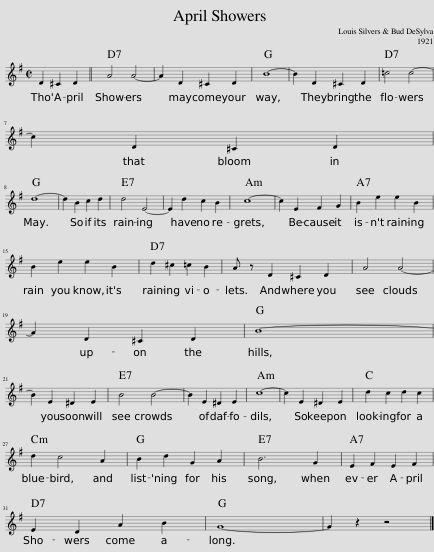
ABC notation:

X:1
L:1/8
M:2/2
I:linebreak $
K:G
V:1 treble
V:1
 D2 ^C2 D2 || A4 A4- | A2 D2 ^C2 D2 | B8- | B2 D2 ^C2 D2 | %5
 =c4 c4- |$ c2 D2 ^C2 D2 |$ d8- | d2 B2 c2 d2 | d4 E4- | %10
 E2 d2 c2 B2 | c8- | c2 E2 F2 G2 | B2 e2 e2 B2 |$ B2 e2 e2 B2 | %15
 d2 ^c2 =c2 B2 | A z D2 ^C2 D2 | A4 A4- |$ A2 D2 ^C2 D2 | B8- |$ %20
 B2 E2 ^D2 E2 | B4 B4- | B2 E2 ^D2 E2 | c8- | c2 E2 ^D2 E2 | %25
 d2 c2 d2 c2 |$ d2 c4 A2 | B2 d2 G2 A2 | B6 G2 | E2 F2 E2 F2 |$ %30
 E2 D2 A2 B2 | G8- | G2 z2 z4 |] %33
